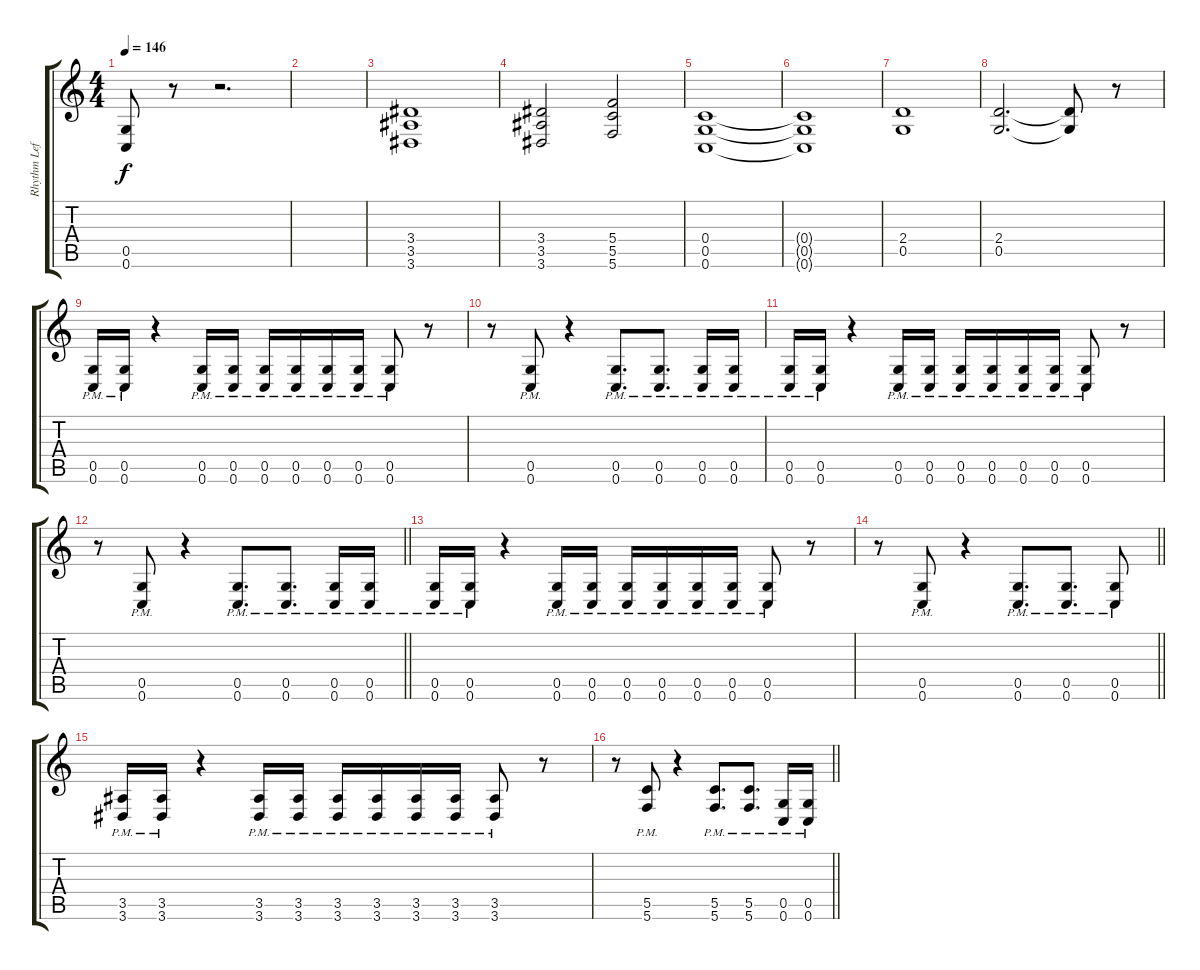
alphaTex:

\track ("Rhythm Left" "Rhythm Lef") {instrument distortionguitar}
\staff {score tabs}
\tuning (D4 A3 F3 C3 G2 C2) {hide}
\ts (4 4)
\tempo 146
\clef g2
\ks c
(0.5 0.6).8{dy f} r.8 r.2{d} |
|
(3.4 3.5 3.6).1 |
(3.4 3.5 3.6).2 (5.4 5.5 5.6).2 |
(0.4 0.5 0.6).1 |
(0.4{t} 0.5{t} 0.6{t}).1 |
(2.4 0.5).1 |
(2.4 0.5).2{d} (2.4{t} 0.5{t}).8 r.8 |
(0.5{pm} 0.6{pm}).16 (0.5{pm} 0.6{pm}).16 r.4 (0.5{pm} 0.6{pm}).16 (0.5{pm} 0.6{pm}).16 (0.5{pm} 0.6{pm}).16 (0.5{pm} 0.6{pm}).16 (0.5{pm} 0.6{pm}).16 (0.5{pm} 0.6{pm}).16 (0.5{pm} 0.6{pm}).8 r.8 |
r.8 (0.5{pm} 0.6{pm}).8 r.4 (0.5{pm} 0.6{pm}).8{d} (0.5{pm} 0.6{pm}).8{d} (0.5{pm} 0.6{pm}).16 (0.5{pm} 0.6{pm}).16 |
(0.5{pm} 0.6{pm}).16 (0.5{pm} 0.6{pm}).16 r.4 (0.5{pm} 0.6{pm}).16 (0.5{pm} 0.6{pm}).16 (0.5{pm} 0.6{pm}).16 (0.5{pm} 0.6{pm}).16 (0.5{pm} 0.6{pm}).16 (0.5{pm} 0.6{pm}).16 (0.5{pm} 0.6{pm}).8 r.8 |
\barLineRight lightlight
r.8 (0.5{pm} 0.6{pm}).8 r.4 (0.5{pm} 0.6{pm}).8{d} (0.5{pm} 0.6{pm}).8{d} (0.5{pm} 0.6{pm}).16 (0.5{pm} 0.6{pm}).16 |
\section ("" "")
(0.5{pm} 0.6{pm}).16 (0.5{pm} 0.6{pm}).16 r.4 (0.5{pm} 0.6{pm}).16 (0.5{pm} 0.6{pm}).16 (0.5{pm} 0.6{pm}).16 (0.5{pm} 0.6{pm}).16 (0.5{pm} 0.6{pm}).16 (0.5{pm} 0.6{pm}).16 (0.5{pm} 0.6{pm}).8 r.8 |
\barLineRight lightlight
r.8 (0.5{pm} 0.6{pm}).8 r.4 (0.5{pm} 0.6{pm}).8{d} (0.5{pm} 0.6{pm}).8{d} (0.5{pm} 0.6{pm}).8 |
\section ("" "")
(3.5{pm} 3.6{pm}).16 (3.5{pm} 3.6{pm}).16 r.4 (3.5{pm} 3.6{pm}).16 (3.5{pm} 3.6{pm}).16 (3.5{pm} 3.6{pm}).16 (3.5{pm} 3.6{pm}).16 (3.5{pm} 3.6{pm}).16 (3.5{pm} 3.6{pm}).16 (3.5{pm} 3.6{pm}).8 r.8 |
\barLineRight lightlight
r.8 (5.5{pm} 5.6{pm}).8 r.4 (5.5{pm} 5.6{pm}).8{d} (5.5{pm} 5.6{pm}).8{d} (0.5{pm} 0.6{pm}).16 (0.5{pm} 0.6{pm}).16
